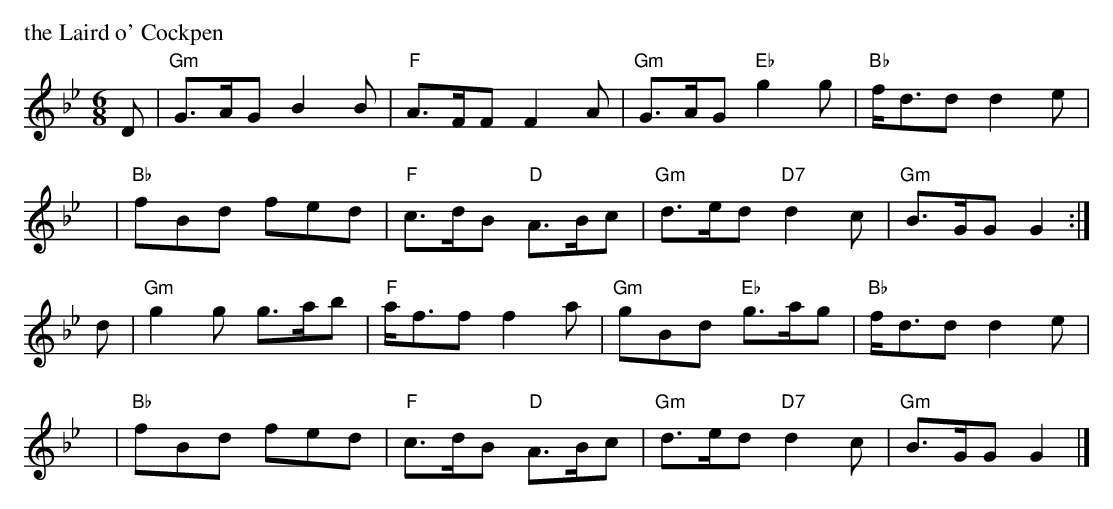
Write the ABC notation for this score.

X:1
P: the Laird o' Cockpen
M: 6/8
L: 1/8
K: Gm
D | "Gm"G>AG B2B | "F"A>FF    F2A  | "Gm"G>AG "Eb"g2g  | "Bb"f<dd d2e |
y | "Bb"fBd  fed | "F"c>dB "D"A>Bc | "Gm"d>ed "D7"d2c  | "Gm"B>GG G2 :|
d | "Gm"g2g g>ab | "F"a<ff    f2a  | "Gm"gBd  "Eb"g>ag | "Bb"f<dd d2e |
y | "Bb"fBd  fed | "F"c>dB "D"A>Bc | "Gm"d>ed "D7"d2c  | "Gm"B>GG G2 |]
